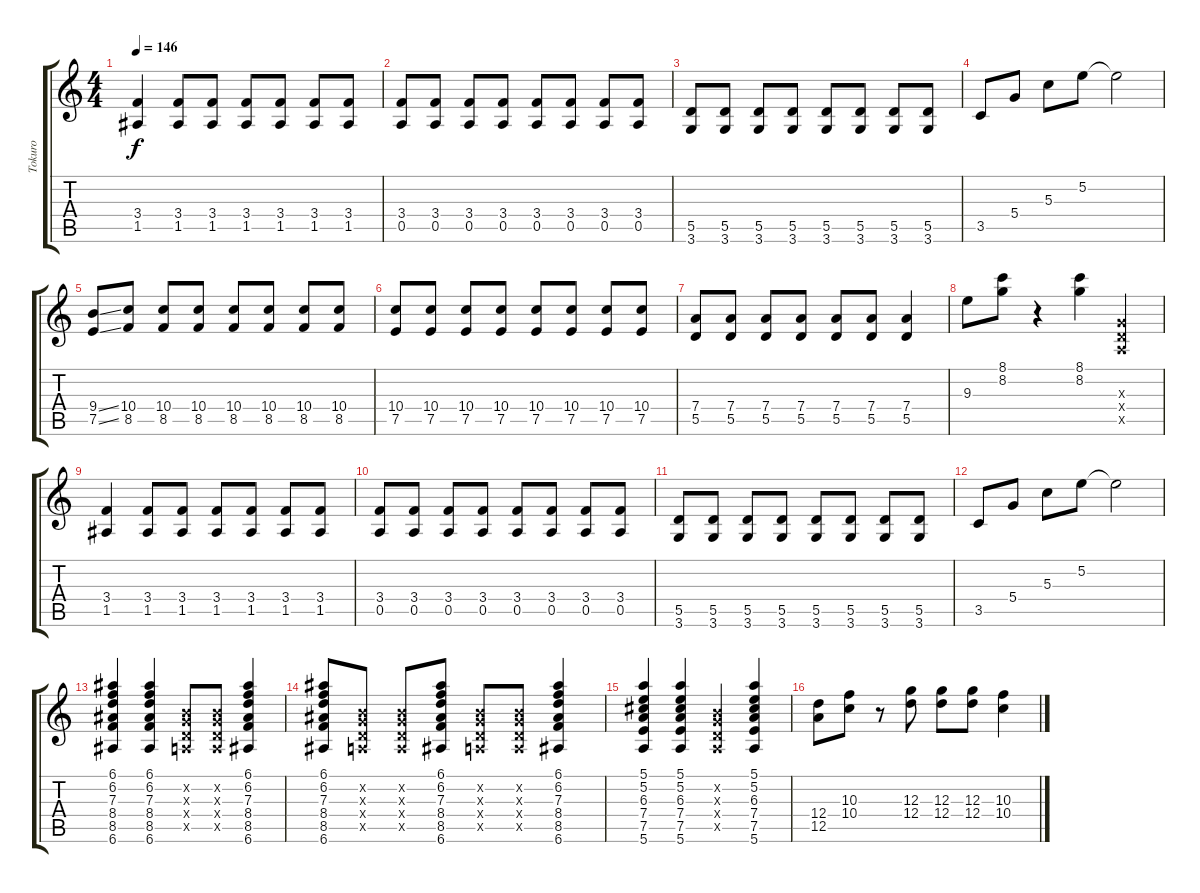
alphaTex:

\track ("Tokuro" "Tokuro") {instrument distortionguitar}
\staff {score tabs}
\tuning (E4 B3 G3 D3 A2 E2) {hide}
\ts (4 4)
\tempo 146
\clef g2
\ks c
(3.4 1.5).4{dy f} (3.4 1.5).8 (3.4 1.5).8 (3.4 1.5).8 (3.4 1.5).8 (3.4 1.5).8 (3.4 1.5).8 |
(3.4 0.5).8 (3.4 0.5).8 (3.4 0.5).8 (3.4 0.5).8 (3.4 0.5).8 (3.4 0.5).8 (3.4 0.5).8 (3.4 0.5).8 |
(5.5 3.6).8 (5.5 3.6).8 (5.5 3.6).8 (5.5 3.6).8 (5.5 3.6).8 (5.5 3.6).8 (5.5 3.6).8 (5.5 3.6).8 |
3.5.8 5.4.8 5.3.8 5.2.8 5.2{t}.2 |
(9.4{ss} 7.5{ss}).8 (10.4 8.5).8 (10.4 8.5).8 (10.4 8.5).8 (10.4 8.5).8 (10.4 8.5).8 (10.4 8.5).8 (10.4 8.5).8 |
(10.4 7.5).8 (10.4 7.5).8 (10.4 7.5).8 (10.4 7.5).8 (10.4 7.5).8 (10.4 7.5).8 (10.4 7.5).8 (10.4 7.5).8 |
(7.4 5.5).8 (7.4 5.5).8 (7.4 5.5).8 (7.4 5.5).8 (7.4 5.5).8 (7.4 5.5).8 (7.4 5.5).4 |
9.3.8 (8.1 8.2).8 r.4 (8.1 8.2).4 (0.3{x} 0.4{x} 0.5{x}).4 |
(3.4 1.5).4 (3.4 1.5).8 (3.4 1.5).8 (3.4 1.5).8 (3.4 1.5).8 (3.4 1.5).8 (3.4 1.5).8 |
(3.4 0.5).8 (3.4 0.5).8 (3.4 0.5).8 (3.4 0.5).8 (3.4 0.5).8 (3.4 0.5).8 (3.4 0.5).8 (3.4 0.5).8 |
(5.5 3.6).8 (5.5 3.6).8 (5.5 3.6).8 (5.5 3.6).8 (5.5 3.6).8 (5.5 3.6).8 (5.5 3.6).8 (5.5 3.6).8 |
3.5.8 5.4.8 5.3.8 5.2.8 5.2{t}.2 |
(6.1 6.2 7.3 8.4 8.5 6.6).4 (6.1 6.2 7.3 8.4 8.5 6.6).4 (0.2{x} 0.3{x} 0.4{x} 0.5{x}).8 (0.2{x} 0.3{x} 0.4{x} 0.5{x}).8 (6.1 6.2 7.3 8.4 8.5 6.6).4 |
(6.1 6.2 7.3 8.4 8.5 6.6).8 (0.2{x} 0.3{x} 0.4{x} 0.5{x}).8 (0.2{x} 0.3{x} 0.4{x} 0.5{x}).8 (6.1 6.2 7.3 8.4 8.5 6.6).8 (0.2{x} 0.3{x} 0.4{x} 0.5{x}).8 (0.2{x} 0.3{x} 0.4{x} 0.5{x}).8 (6.1 6.2 7.3 8.4 8.5 6.6).4 |
(5.1 5.2 6.3 7.4 7.5 5.6).4 (5.1 5.2 6.3 7.4 7.5 5.6).4 (0.2{x} 0.3{x} 0.4{x} 0.5{x}).4 (5.1 5.2 6.3 7.4 7.5 5.6).4 |
(12.4 12.5).8 (10.3 10.4).8 r.8 (12.3 12.4).8 (12.3 12.4).8 (12.3 12.4).8 (10.3 10.4).4
